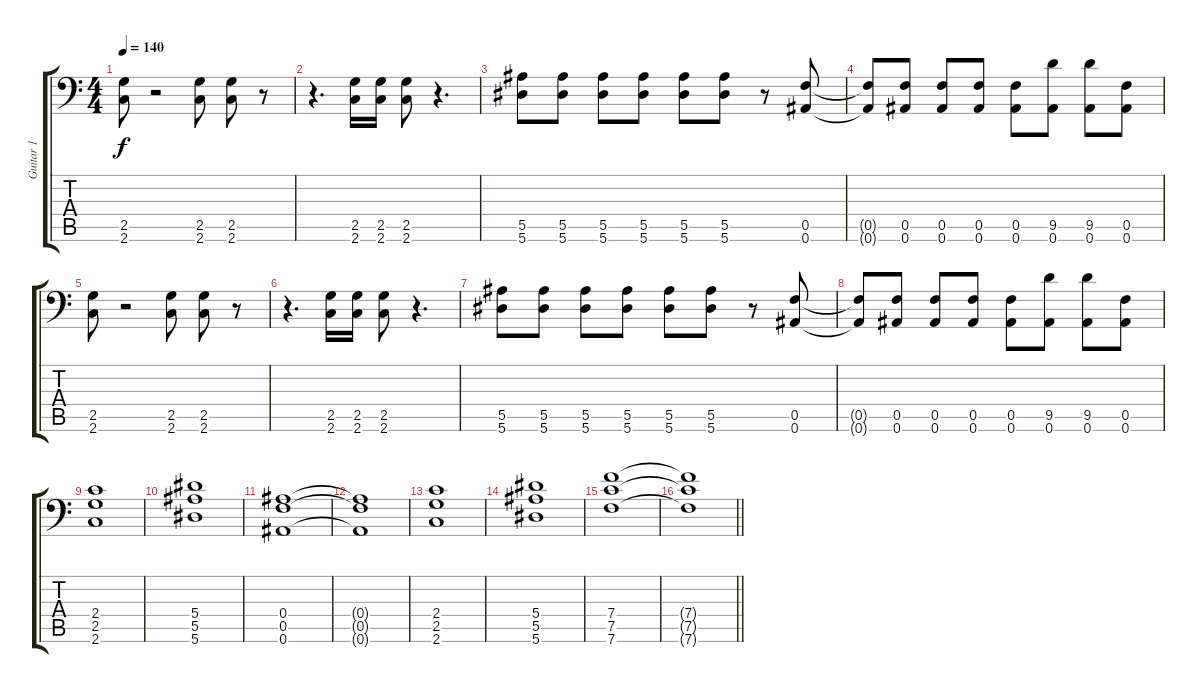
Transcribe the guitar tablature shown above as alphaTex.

\track ("Guitar 1" "Guitar 1") {instrument distortionguitar}
\staff {score tabs}
\tuning (C4 G3 Eb3 Bb2 F2 Bb1) {hide}
\ts (4 4)
\tempo 140
\clef f4
\ks c
(2.5 2.6).8{dy f} r.2 (2.5 2.6).8 (2.5 2.6).8 r.8 |
r.4{d} (2.5 2.6).16 (2.5 2.6).16 (2.5 2.6).8 r.4{d} |
(5.5 5.6).8 (5.5 5.6).8 (5.5 5.6).8 (5.5 5.6).8 (5.5 5.6).8 (5.5 5.6).8 r.8 (0.5 0.6).8 |
(0.5{t} 0.6{t}).8 (0.5 0.6).8 (0.5 0.6).8 (0.5 0.6).8 (0.5 0.6).8 (9.5 0.6).8 (9.5 0.6).8 (0.5 0.6).8 |
(2.5 2.6).8 r.2 (2.5 2.6).8 (2.5 2.6).8 r.8 |
r.4{d} (2.5 2.6).16 (2.5 2.6).16 (2.5 2.6).8 r.4{d} |
(5.5 5.6).8 (5.5 5.6).8 (5.5 5.6).8 (5.5 5.6).8 (5.5 5.6).8 (5.5 5.6).8 r.8 (0.5 0.6).8 |
(0.5{t} 0.6{t}).8 (0.5 0.6).8 (0.5 0.6).8 (0.5 0.6).8 (0.5 0.6).8 (9.5 0.6).8 (9.5 0.6).8 (0.5 0.6).8 |
(2.4 2.5 2.6).1 |
(5.4 5.5 5.6).1 |
(0.4 0.5 0.6).1 |
(0.4{t} 0.5{t} 0.6{t}).1 |
(2.4 2.5 2.6).1 |
(5.4 5.5 5.6).1 |
(7.4 7.5 7.6).1 |
\barLineRight lightlight
(7.4{t} 7.5{t} 7.6{t}).1
